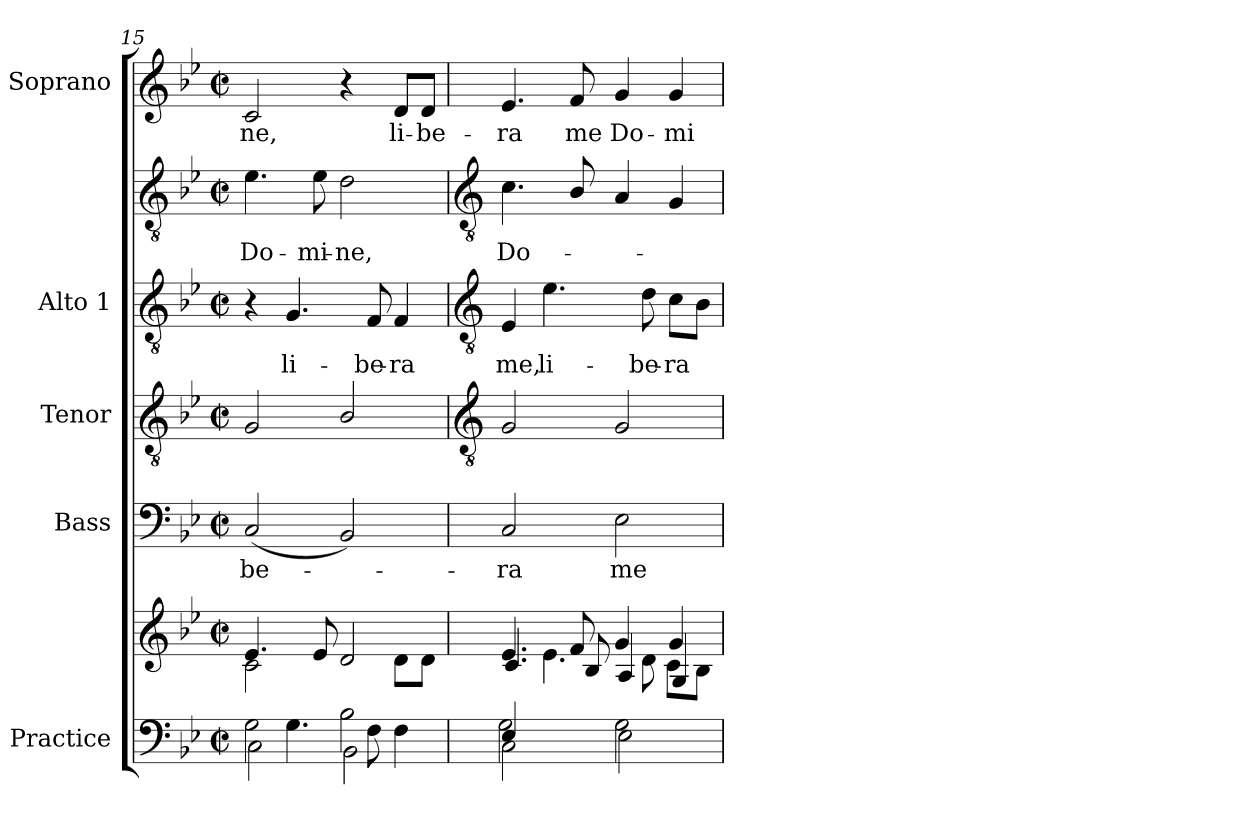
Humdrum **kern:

**kern	**kern	**kern	**text	**kern	**kern	**text	**kern	**text	**kern	**text
*part5	*part5	*part4	*part4	*part3	*part2	*part2	*part2	*part2	*part1	*part1
*staff7	*staff6	*staff5	*staff5	*staff4	*staff3	*staff3	*staff2	*staff2	*staff1	*staff1
*I"Practice	*	*I"Bass	*	*I"Tenor	*I"Alto 1	*	*	*	*I"Soprano	*
*	*	*I'B	*	*I'T	*I'A	*	*	*	*I'S	*
*clefF4	*clefG2	*clefF4	*	*clefGv2	*clefGv2	*	*clefGv2	*	*clefG2	*
*k[b-e-]	*k[b-e-]	*k[b-e-]	*	*k[b-e-]	*k[b-e-]	*	*k[b-e-]	*	*k[b-e-]	*
*B-:	*B-:	*B-:	*	*B-:	*B-:	*	*B-:	*	*B-:	*
*M2/2	*M2/2	*M2/2	*	*M2/2	*M2/2	*	*M2/2	*	*M2/2	*
*met(c|)	*met(c|)	*met(c|)	*	*met(c|)	*met(c|)	*	*met(c|)	*	*met(c|)	*
=15	=15	=15	=15	=15	=15	=15	=15	=15	=15	=15
*^	*^	*	*	*	*	*	*	*	*	*
*	*^	*	*^	*	*	*	*	*	*	*	*	*
!	!	!	!	!	!	!	!LO:LY:b	!	!	!	!	!LO:LY:b	!	!LO:LY:b
4ryy	2G\	2C\	2c\	4.e-/	4ryy	(<2C	-be-	2G	4r	.	4.e-	Do-	2c	ne,
!	!	!	!	!	!	!	!	!	!	!LO:LY:b	!	!	!	!
4.G\	.	.	.	.	2.ryy	.	.	.	4.G	li-	.	.	.	.
!	!	!	!	!	!	!	!	!	!	!	!	!LO:LY:b	!	!
.	.	.	.	8e-/	.	.	.	.	.	.	8e-	-mi-	.	.
!	!	!	!	!	!	!	!	!	!	!	!	!LO:LY:b	!	!
.	2B-\	2BB-\	4ryy	2d/	.	2BB-)	.	2B-/	.	.	2d	-ne,	4r	.
!	!	!	!	!	!	!	!	!	!	!LO:LY:b	!	!	!	!
8F\	.	.	.	.	.	.	.	.	8F	-be-	.	.	.	.
!	!	!	!	!	!	!	!	!	!	!LO:LY:b	!	!	!	!LO:LY:b
4F\	.	.	8d\L	.	.	.	.	.	4F	-ra	.	.	8d/L	li-
!	!	!	!	!	!	!	!	!	!	!	!	!	!	!LO:LY:b
.	.	.	8d\J	.	.	.	.	.	.	.	.	.	8d/J	-be-
!!LO:LB:g=z
=16	=16	=16	=16	=16	=16	=16	=16	=16	=16	=16	=16	=16	=16	=16
*	*	*	*	*	*	*	*	*clefGv2	*clefGv2	*	*clefGv2	*	*	*
!	!	!	!	!	!	!	!LO:LY:b	!	!	!LO:LY:b	!	!LO:LY:b	!	!LO:LY:b
4E-/	2G\	2C\	4.e-/	4.c/	4ryy	2C	ra	2G	4E-	me,	4.c	Do-	4.e-	-ra
!	!	!	!	!	!	!	!	!	!	!LO:LY:b	!	!	!	!
2.ryy	.	.	.	.	4.e-\	.	.	.	4.e-	li-	.	.	.	.
!	!	!	!	!	!	!	!	!	!	!	!	!	!	!LO:LY:b
.	.	.	8f/	8B-/	.	.	.	.	.	.	8B-/	.	8f	me
!	!	!	!	!	!	!	!LO:LY:b	!	!	!	!	!	!	!LO:LY:b
.	2G\	2E-\	4g/	4A/	.	2E-	me	2G	.	.	4A	.	4g	Do-
!	!	!	!	!	!	!	!	!	!	!LO:LY:b	!	!	!	!
.	.	.	.	.	8d\	.	.	.	8d	-be-	.	.	.	.
!	!	!	!	!	!	!	!	!	!	!LO:LY:b	!	!	!	!LO:LY:b
.	.	.	4g/	4G/	8c\L	.	.	.	8cL	-ra	4G	.	4g	-mi-
.	.	.	.	.	8B-\J	.	.	.	8B-J	.	.	.	.	.
*v	*v	*v	*	*	*	*	*	*	*	*	*	*	*	*
*	*v	*v	*v	*	*	*	*	*	*	*	*	*
=	=	=	=	=	=	=	=	=	=	=
*-	*-	*-	*-	*-	*-	*-	*-	*-	*-	*-
